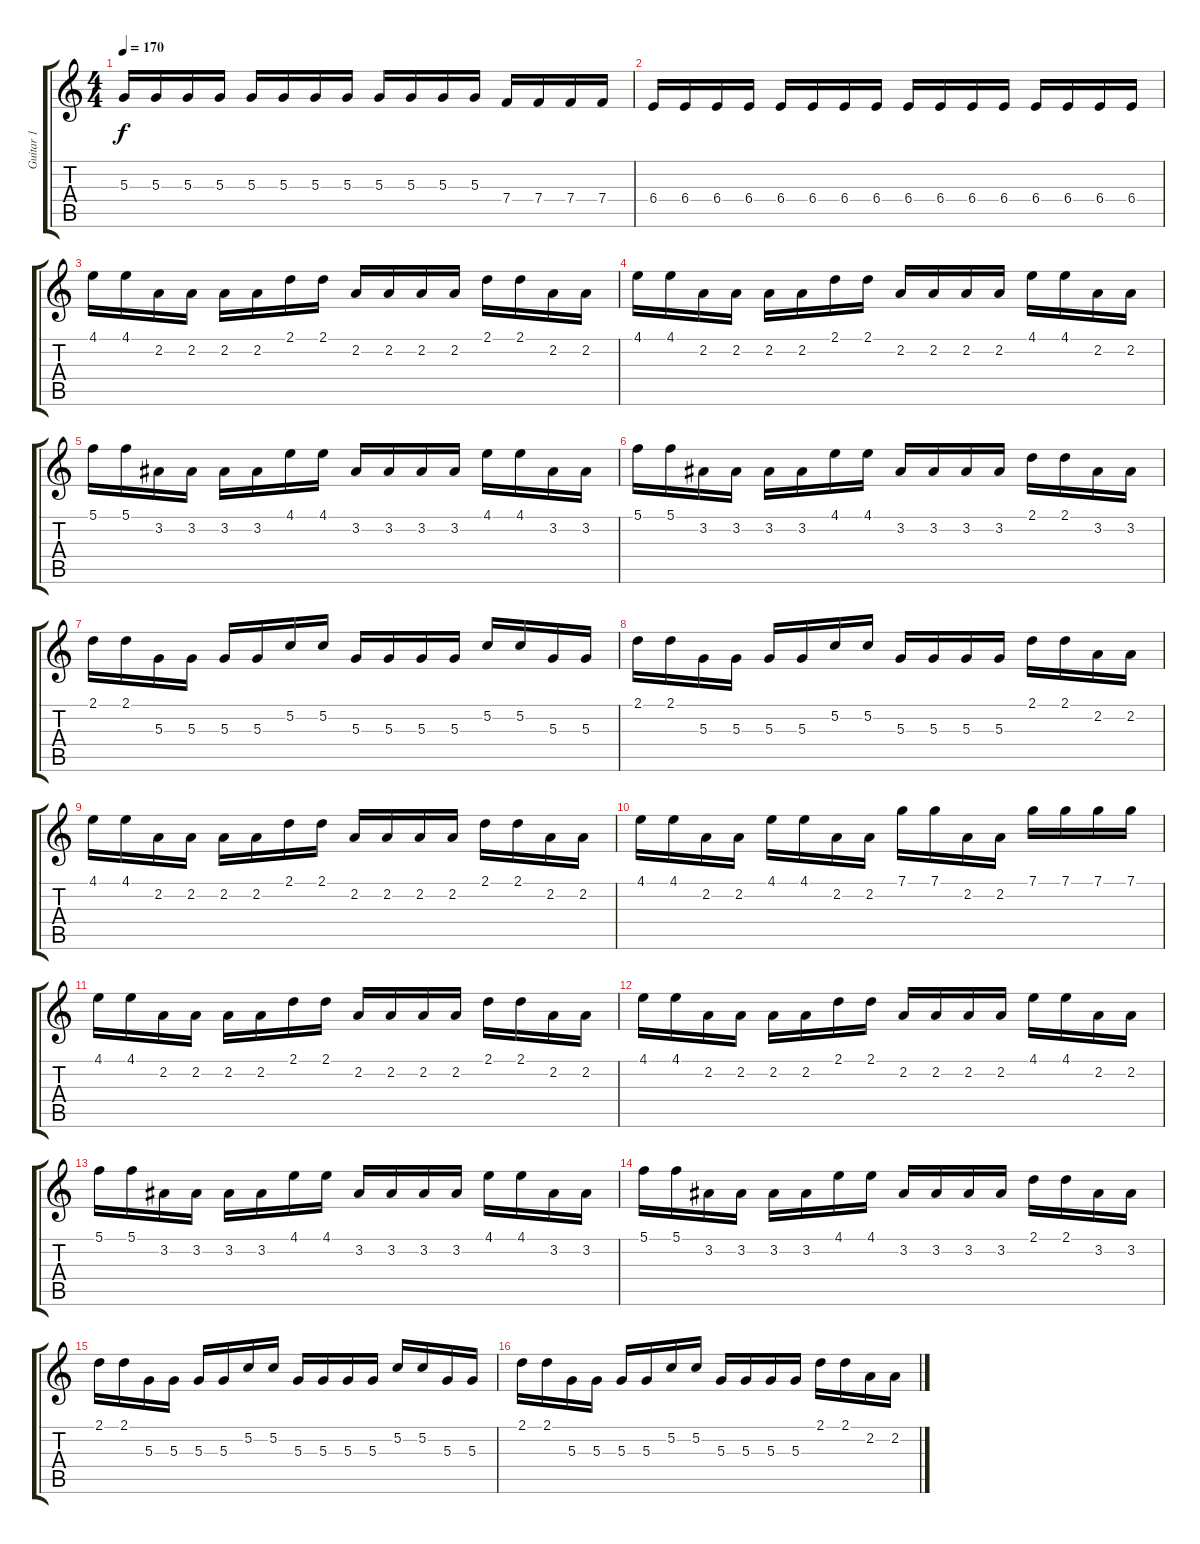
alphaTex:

\track ("Guitar 1" "Guitar 1") {instrument distortionguitar}
\staff {score tabs}
\tuning (C4 G3 D3 Bb2 F2 C2) {hide}
\ts (4 4)
\tempo 170
\clef g2
\ks c
5.3.16{dy f} 5.3.16 5.3.16 5.3.16 5.3.16 5.3.16 5.3.16 5.3.16 5.3.16 5.3.16 5.3.16 5.3.16 7.4.16 7.4.16 7.4.16 7.4.16 |
6.4.16 6.4.16 6.4.16 6.4.16 6.4.16 6.4.16 6.4.16 6.4.16 6.4.16 6.4.16 6.4.16 6.4.16 6.4.16 6.4.16 6.4.16 6.4.16 |
4.1.16 4.1.16 2.2.16 2.2.16 2.2.16 2.2.16 2.1.16 2.1.16 2.2.16 2.2.16 2.2.16 2.2.16 2.1.16 2.1.16 2.2.16 2.2.16 |
4.1.16 4.1.16 2.2.16 2.2.16 2.2.16 2.2.16 2.1.16 2.1.16 2.2.16 2.2.16 2.2.16 2.2.16 4.1.16 4.1.16 2.2.16 2.2.16 |
5.1.16 5.1.16 3.2.16 3.2.16 3.2.16 3.2.16 4.1.16 4.1.16 3.2.16 3.2.16 3.2.16 3.2.16 4.1.16 4.1.16 3.2.16 3.2.16 |
5.1.16 5.1.16 3.2.16 3.2.16 3.2.16 3.2.16 4.1.16 4.1.16 3.2.16 3.2.16 3.2.16 3.2.16 2.1.16 2.1.16 3.2.16 3.2.16 |
2.1.16 2.1.16 5.3.16 5.3.16 5.3.16 5.3.16 5.2.16 5.2.16 5.3.16 5.3.16 5.3.16 5.3.16 5.2.16 5.2.16 5.3.16 5.3.16 |
2.1.16 2.1.16 5.3.16 5.3.16 5.3.16 5.3.16 5.2.16 5.2.16 5.3.16 5.3.16 5.3.16 5.3.16 2.1.16 2.1.16 2.2.16 2.2.16 |
4.1.16 4.1.16 2.2.16 2.2.16 2.2.16 2.2.16 2.1.16 2.1.16 2.2.16 2.2.16 2.2.16 2.2.16 2.1.16 2.1.16 2.2.16 2.2.16 |
4.1.16 4.1.16 2.2.16 2.2.16 4.1.16 4.1.16 2.2.16 2.2.16 7.1.16 7.1.16 2.2.16 2.2.16 7.1.16 7.1.16 7.1.16 7.1.16 |
4.1.16 4.1.16 2.2.16 2.2.16 2.2.16 2.2.16 2.1.16 2.1.16 2.2.16 2.2.16 2.2.16 2.2.16 2.1.16 2.1.16 2.2.16 2.2.16 |
4.1.16 4.1.16 2.2.16 2.2.16 2.2.16 2.2.16 2.1.16 2.1.16 2.2.16 2.2.16 2.2.16 2.2.16 4.1.16 4.1.16 2.2.16 2.2.16 |
5.1.16 5.1.16 3.2.16 3.2.16 3.2.16 3.2.16 4.1.16 4.1.16 3.2.16 3.2.16 3.2.16 3.2.16 4.1.16 4.1.16 3.2.16 3.2.16 |
5.1.16 5.1.16 3.2.16 3.2.16 3.2.16 3.2.16 4.1.16 4.1.16 3.2.16 3.2.16 3.2.16 3.2.16 2.1.16 2.1.16 3.2.16 3.2.16 |
2.1.16 2.1.16 5.3.16 5.3.16 5.3.16 5.3.16 5.2.16 5.2.16 5.3.16 5.3.16 5.3.16 5.3.16 5.2.16 5.2.16 5.3.16 5.3.16 |
2.1.16 2.1.16 5.3.16 5.3.16 5.3.16 5.3.16 5.2.16 5.2.16 5.3.16 5.3.16 5.3.16 5.3.16 2.1.16 2.1.16 2.2.16 2.2.16
